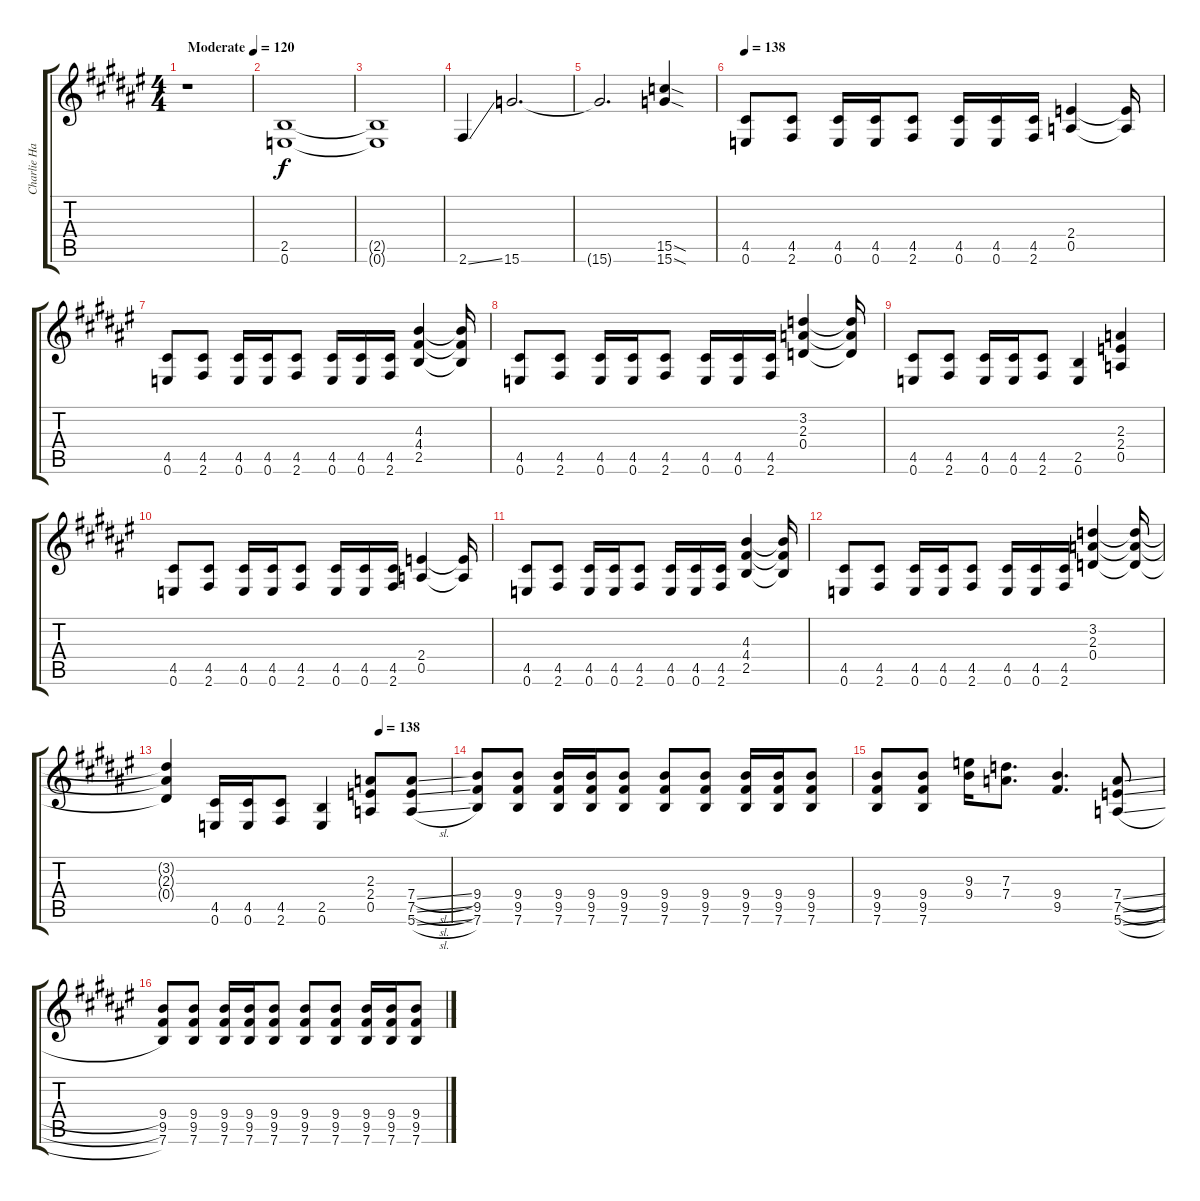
\track ("Charlie Hargrett Guitar" "Charlie Ha") {instrument overdrivenguitar}
\staff {score tabs}
\tuning (E4 B3 G3 D3 A2 E2) {hide}
\ts (4 4)
\tempo (120 "Moderate")
\clef g2
\ks f#
r.1{dy f instrument overdrivenguitar} |
(2.5 0.6).1{volume 11 instrument overdrivenguitar} |
(2.5{t} 0.6{t}).1 |
2.6{ss}.4 15.6.2{d} |
15.6{t}.2{d} (15.5{sod} 15.6{sod}).4 |
\tempo 138
(4.5 0.6).8{volume 13 instrument overdrivenguitar} (4.5 2.6).8 (4.5 0.6).16 (4.5 0.6).16 (4.5 2.6).8 (4.5 0.6).16 (4.5 0.6).16 (4.5 2.6).16 (2.4 0.5).4 (2.4{t} 0.5{t}).16 |
(4.5 0.6).8 (4.5 2.6).8 (4.5 0.6).16 (4.5 0.6).16 (4.5 2.6).8 (4.5 0.6).16 (4.5 0.6).16 (4.5 2.6).16 (4.3 4.4 2.5).4 (4.3{t} 4.4{t} 2.5{t}).16 |
(4.5 0.6).8 (4.5 2.6).8 (4.5 0.6).16 (4.5 0.6).16 (4.5 2.6).8 (4.5 0.6).16 (4.5 0.6).16 (4.5 2.6).16 (3.2 2.3 0.4).4 (3.2{t} 2.3{t} 0.4{t}).16 |
(4.5 0.6).8 (4.5 2.6).8 (4.5 0.6).16 (4.5 0.6).16 (4.5 2.6).8 (2.5 0.6).4 (2.3 2.4 0.5).4 |
(4.5 0.6).8 (4.5 2.6).8 (4.5 0.6).16 (4.5 0.6).16 (4.5 2.6).8 (4.5 0.6).16 (4.5 0.6).16 (4.5 2.6).16 (2.4 0.5).4 (2.4{t} 0.5{t}).16 |
(4.5 0.6).8 (4.5 2.6).8 (4.5 0.6).16 (4.5 0.6).16 (4.5 2.6).8 (4.5 0.6).16 (4.5 0.6).16 (4.5 2.6).16 (4.3 4.4 2.5).4 (4.3{t} 4.4{t} 2.5{t}).16 |
(4.5 0.6).8 (4.5 2.6).8 (4.5 0.6).16 (4.5 0.6).16 (4.5 2.6).8 (4.5 0.6).16 (4.5 0.6).16 (4.5 2.6).16 (3.2 2.3 0.4).4 (3.2{t} 2.3{t} 0.4{t}).16 |
\tempo (138 0.75)
(3.2{t} 2.3{t} 0.4{t}).4 (4.5 0.6).16 (4.5 0.6).16 (4.5 2.6).8 (2.5 0.6).4 (2.3 2.4 0.5).8 (7.4{sl} 7.5{sl} 5.6{sl}).8 |
(9.4 9.5 7.6).8{volume 11 instrument overdrivenguitar} (9.4 9.5 7.6).8 (9.4 9.5 7.6).16 (9.4 9.5 7.6).16 (9.4 9.5 7.6).8 (9.4 9.5 7.6).8 (9.4 9.5 7.6).8 (9.4 9.5 7.6).16 (9.4 9.5 7.6).16 (9.4 9.5 7.6).8 |
(9.4 9.5 7.6).8 (9.4 9.5 7.6).8 (9.3 9.4).16 (7.3 7.4).8{d} (9.4 9.5).4{d} (7.4{sl} 7.5{sl} 5.6{sl}).8 |
(9.4 9.5 7.6).8 (9.4 9.5 7.6).8 (9.4 9.5 7.6).16 (9.4 9.5 7.6).16 (9.4 9.5 7.6).8 (9.4 9.5 7.6).8 (9.4 9.5 7.6).8 (9.4 9.5 7.6).16 (9.4 9.5 7.6).16 (9.4 9.5 7.6).8
